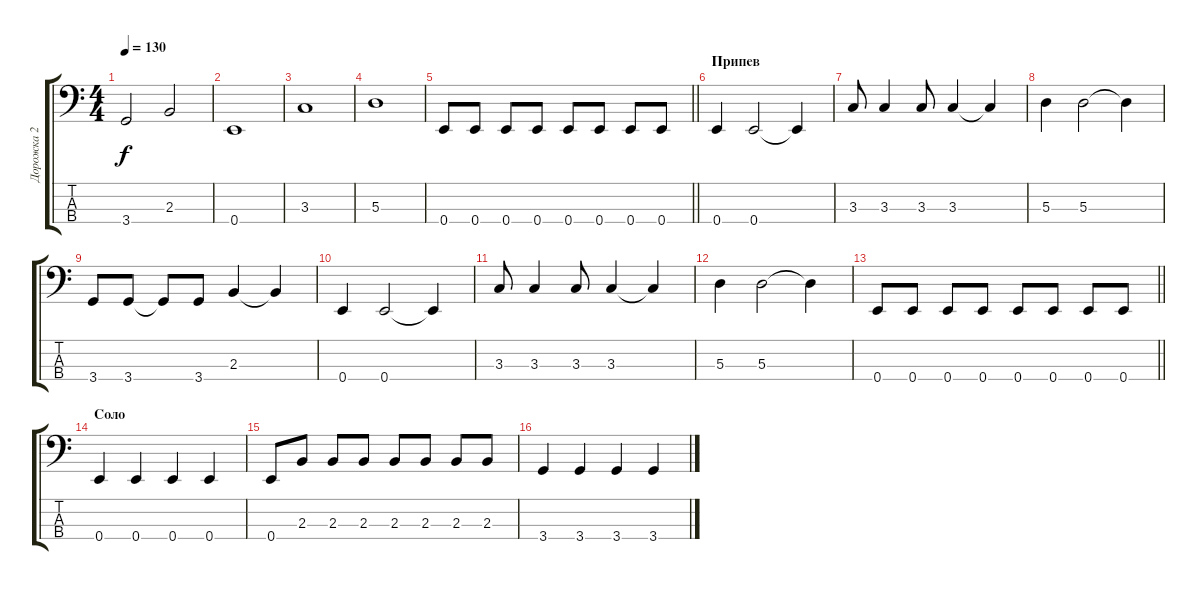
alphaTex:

\track ("Дорожка 2" "Дорожка 2") {instrument electricbassfinger}
\staff {score tabs}
\tuning (G2 D2 A1 E1) {hide}
\ts (4 4)
\tempo 130
\clef f4
\ks c
3.4.2{dy f} 2.3.2 |
0.4.1 |
3.3.1 |
5.3.1 |
\barLineRight lightlight
0.4.8 0.4.8 0.4.8 0.4.8 0.4.8 0.4.8 0.4.8 0.4.8 |
\section ("" "Припев")
0.4.4 0.4.2 0.4{t}.4 |
3.3.8 3.3.4 3.3.8 3.3.4 3.3{t}.4 |
5.3.4 5.3.2 5.3{t}.4 |
3.4.8 3.4.8 3.4{t}.8 3.4.8 2.3.4 2.3{t}.4 |
0.4.4 0.4.2 0.4{t}.4 |
3.3.8 3.3.4 3.3.8 3.3.4 3.3{t}.4 |
5.3.4 5.3.2 5.3{t}.4 |
\barLineRight lightlight
0.4.8 0.4.8 0.4.8 0.4.8 0.4.8 0.4.8 0.4.8 0.4.8 |
\section ("" "Соло")
0.4.4 0.4.4 0.4.4 0.4.4 |
0.4.8 2.3.8 2.3.8 2.3.8 2.3.8 2.3.8 2.3.8 2.3.8 |
3.4.4 3.4.4 3.4.4 3.4.4
